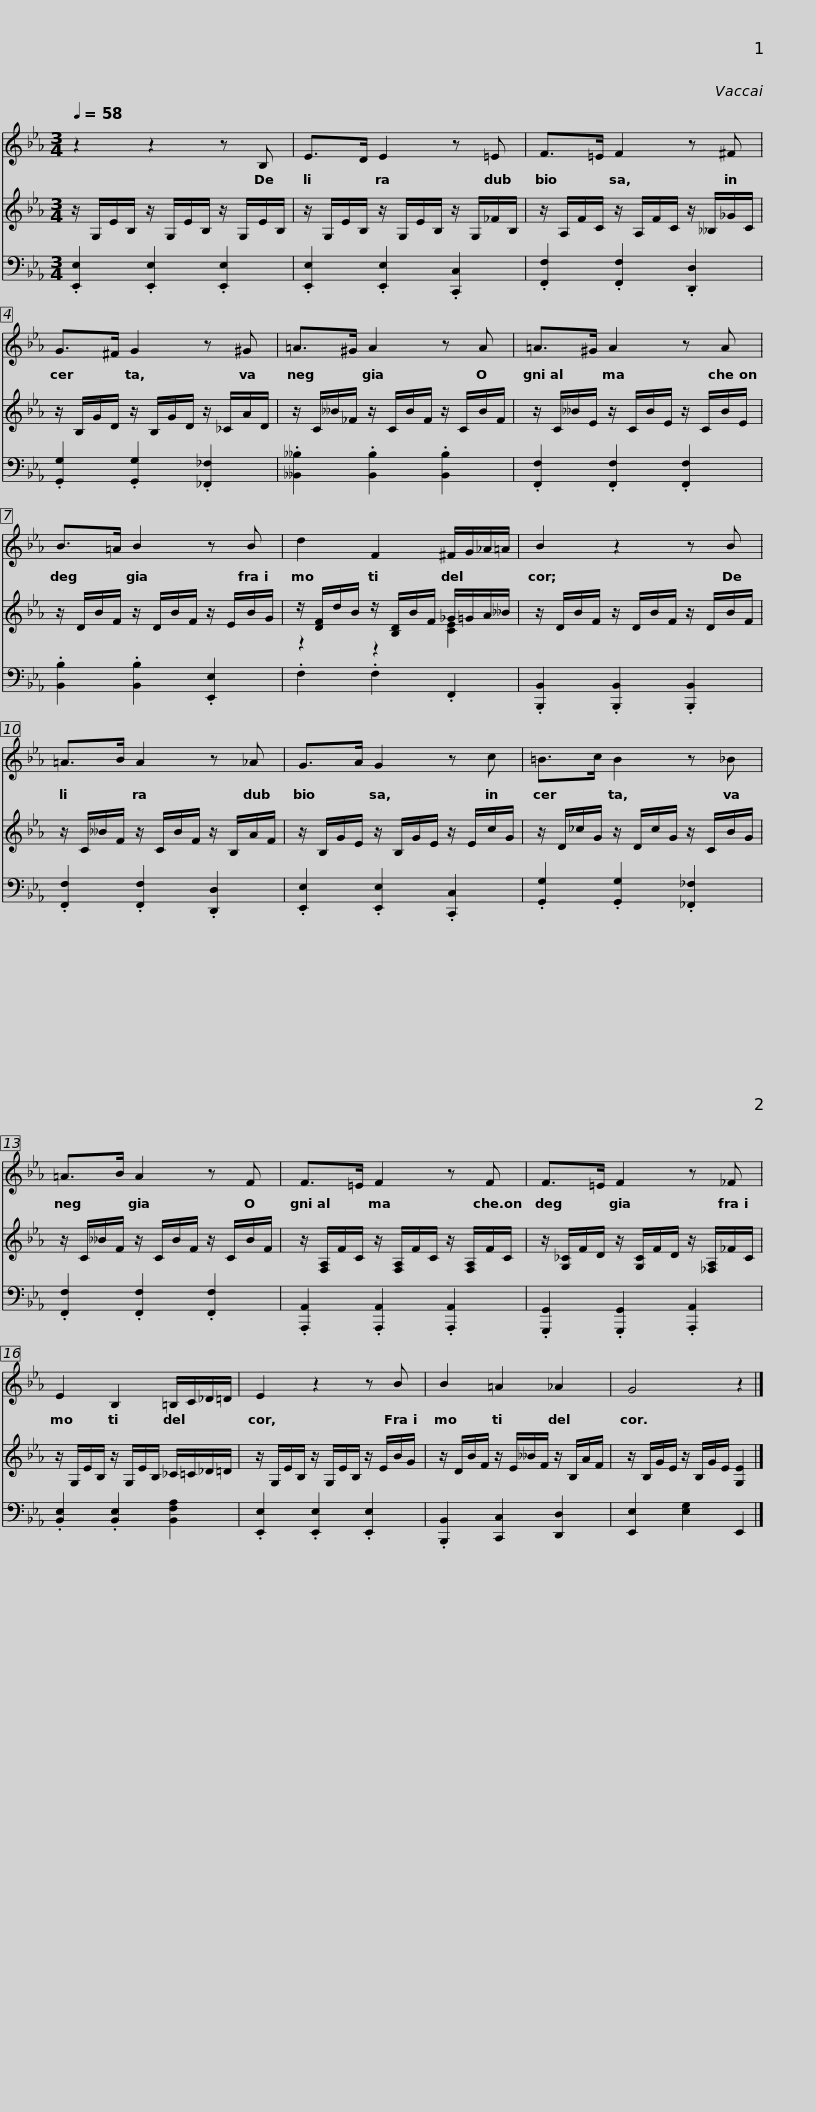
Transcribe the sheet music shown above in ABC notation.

X:1
%%score 1 ( 2 3 ) 4
L:1/8
Q:1/4=58
M:3/4
I:linebreak $
K:Eb
V:1 treble
V:2 treble
V:3 treble
V:4 bass
V:1
 z2 z2 z B, | E>D E2 z =E | F>=E F2 z ^F |$ G>^F G2 z ^G | =A>^G A2 z A | %5
 =A>^G A2 z A |$ B>=A B2 z B | d2 F2 ^F/G/_A/=A/ | B2 z2 z B |$ =A>B A2 z _A | %10
 G>A G2 z c | =B>c B2 z _B |$ =A>B A2 z F | F>=E F2 z F | F>=E F2 z _F |$ %15
 E2 B,2 =B,/C/_D/=D/ | E2 z2 z B | B2 =A2 _A2 |$ G4 z2 |] %19
V:2
 z/ G,/E/B,/ z/ G,/E/B,/ z/ G,/E/B,/ | z/ G,/E/B,/ z/ G,/E/B,/ z/ G,/_F/B,/ | z/ A,/F/C/ z/ A,/F/C/ z/ __B,/_G/C/ |$ z/ B,/G/D/ z/ B,/G/D/ z/ _C/A/D/ | z/ C/__B/_F/ z/ C/B/F/ z/ C/B/F/ | %5
 z/ C/__B/E/ z/ C/B/E/ z/ C/B/E/ |$ z/ D/B/F/ z/ D/B/F/ z/ E/B/G/ | z/ [DF]/d/B/ z/ [B,D]/B/F/ _G/=G/A/__B/ | z/ D/B/F/ z/ D/B/F/ z/ D/B/F/ |$ z/ C/__B/F/ z/ C/B/F/ z/ B,/A/F/ | %10
 z/ B,/G/E/ z/ B,/G/E/ z/ E/c/G/ | z/ D/_c/G/ z/ D/c/G/ z/ C/B/G/ |$ z/ C/__B/F/ z/ C/B/F/ z/ C/B/F/ | z/ [F,A,]/F/C/ z/ [F,A,]/F/C/ z/ [F,A,]/F/C/ | z/ [G,_C]/F/D/ z/ [G,C]/F/D/ z/ [_F,A,]/_F/C/ |$ %15
 z/ G,/E/B,/ z/ G,/E/B,/ _C/=C/_D/=D/ | z/ G,/E/B,/ z/ G,/E/B,/ z/ E/B/G/ | z/ D/B/F/ z/ E/__B/F/ z/ B,/A/F/ |$ z/ B,/G/E/ z/ B,/G/E/ [G,E]2 |] %19
V:3
 x6 | x6 | x6 |$ x6 | x6 | %5
 x6 |$ x6 | z2 z2 [CE]2 | x6 |$ x6 | %10
 x6 | x6 |$ x6 | x6 | x6 |$ %15
 x6 | x6 | x6 |$ x6 |] %19
V:4
 .[E,,E,]2 .[E,,E,]2 .[E,,E,]2 | .[E,,E,]2 .[E,,E,]2 .[C,,C,]2 | .[F,,F,]2 .[F,,F,]2 .[D,,D,]2 |$ .[G,,G,]2 .[G,,G,]2 .[_F,,_F,]2 | .[__B,,__B,]2 .[B,,B,]2 .[B,,B,]2 | %5
 .[F,,F,]2 .[F,,F,]2 .[F,,F,]2 |$ .[B,,B,]2 .[B,,B,]2 .[E,,E,]2 | .F,2 .F,2 .F,,2 | .[B,,,B,,]2 .[B,,,B,,]2 .[B,,,B,,]2 |$ .[F,,F,]2 .[F,,F,]2 .[D,,D,]2 | %10
 .[E,,E,]2 .[E,,E,]2 .[C,,C,]2 | .[G,,G,]2 .[G,,G,]2 .[_F,,_F,]2 |$ .[F,,F,]2 .[F,,F,]2 .[F,,F,]2 | .[A,,,A,,]2 .[A,,,A,,]2 .[A,,,A,,]2 | .[G,,,G,,]2 .[G,,,G,,]2 .[A,,,A,,]2 |$ %15
 .[B,,E,]2 .[B,,E,]2 [B,,F,A,]2 | .[E,,E,]2 .[E,,E,]2 .[E,,E,]2 | .[B,,,B,,]2 [C,,C,]2 [D,,D,]2 |$ [E,,E,]2 [E,G,]2 E,,2 |] %19
